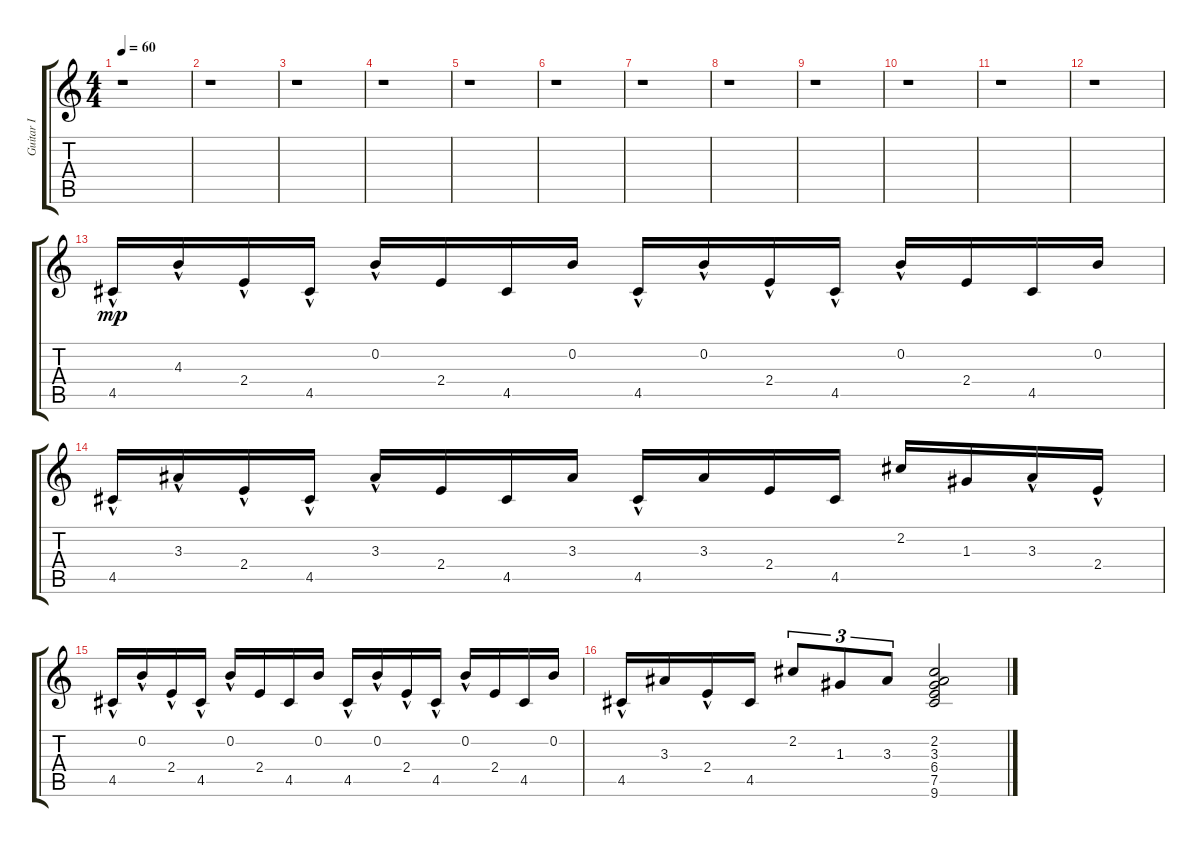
\track ("Guitar I" "Guitar I") {instrument electricguitarclean}
\staff {score tabs}
\tuning (E4 B3 G3 D3 A2 E2) {hide}
\ts (4 4)
\tempo 60
\clef g2
\ks c
r.1{dy mp} |
r.1 |
r.1 |
r.1 |
r.1 |
r.1 |
r.1 |
r.1 |
r.1 |
r.1 |
r.1 |
r.1 |
4.5{hac}.16 4.3{hac}.16 2.4{hac}.16 4.5{hac}.16 0.2{hac}.16 2.4.16 4.5.16 0.2.16 4.5{hac}.16 0.2{hac}.16 2.4{hac}.16 4.5{hac}.16 0.2{hac}.16 2.4.16 4.5.16 0.2.16 |
4.5{hac}.16 3.3{hac}.16 2.4{hac}.16 4.5{hac}.16 3.3{hac}.16 2.4.16 4.5.16 3.3.16 4.5{hac}.16 3.3.16 2.4.16 4.5.16 2.2.16 1.3.16 3.3{hac}.16 2.4{hac}.16 |
4.5{hac}.16 0.2{hac}.16 2.4{hac}.16 4.5{hac}.16 0.2{hac}.16 2.4.16 4.5.16 0.2.16 4.5{hac}.16 0.2{hac}.16 2.4{hac}.16 4.5{hac}.16 0.2{hac}.16 2.4.16 4.5.16 0.2.16 |
4.5{hac}.16 3.3.16 2.4{hac}.16 4.5.16 2.2.8{tu (3 2)} 1.3.8{tu (3 2)} 3.3.8{tu (3 2)} (2.2 3.3 6.4 7.5 9.6).2
